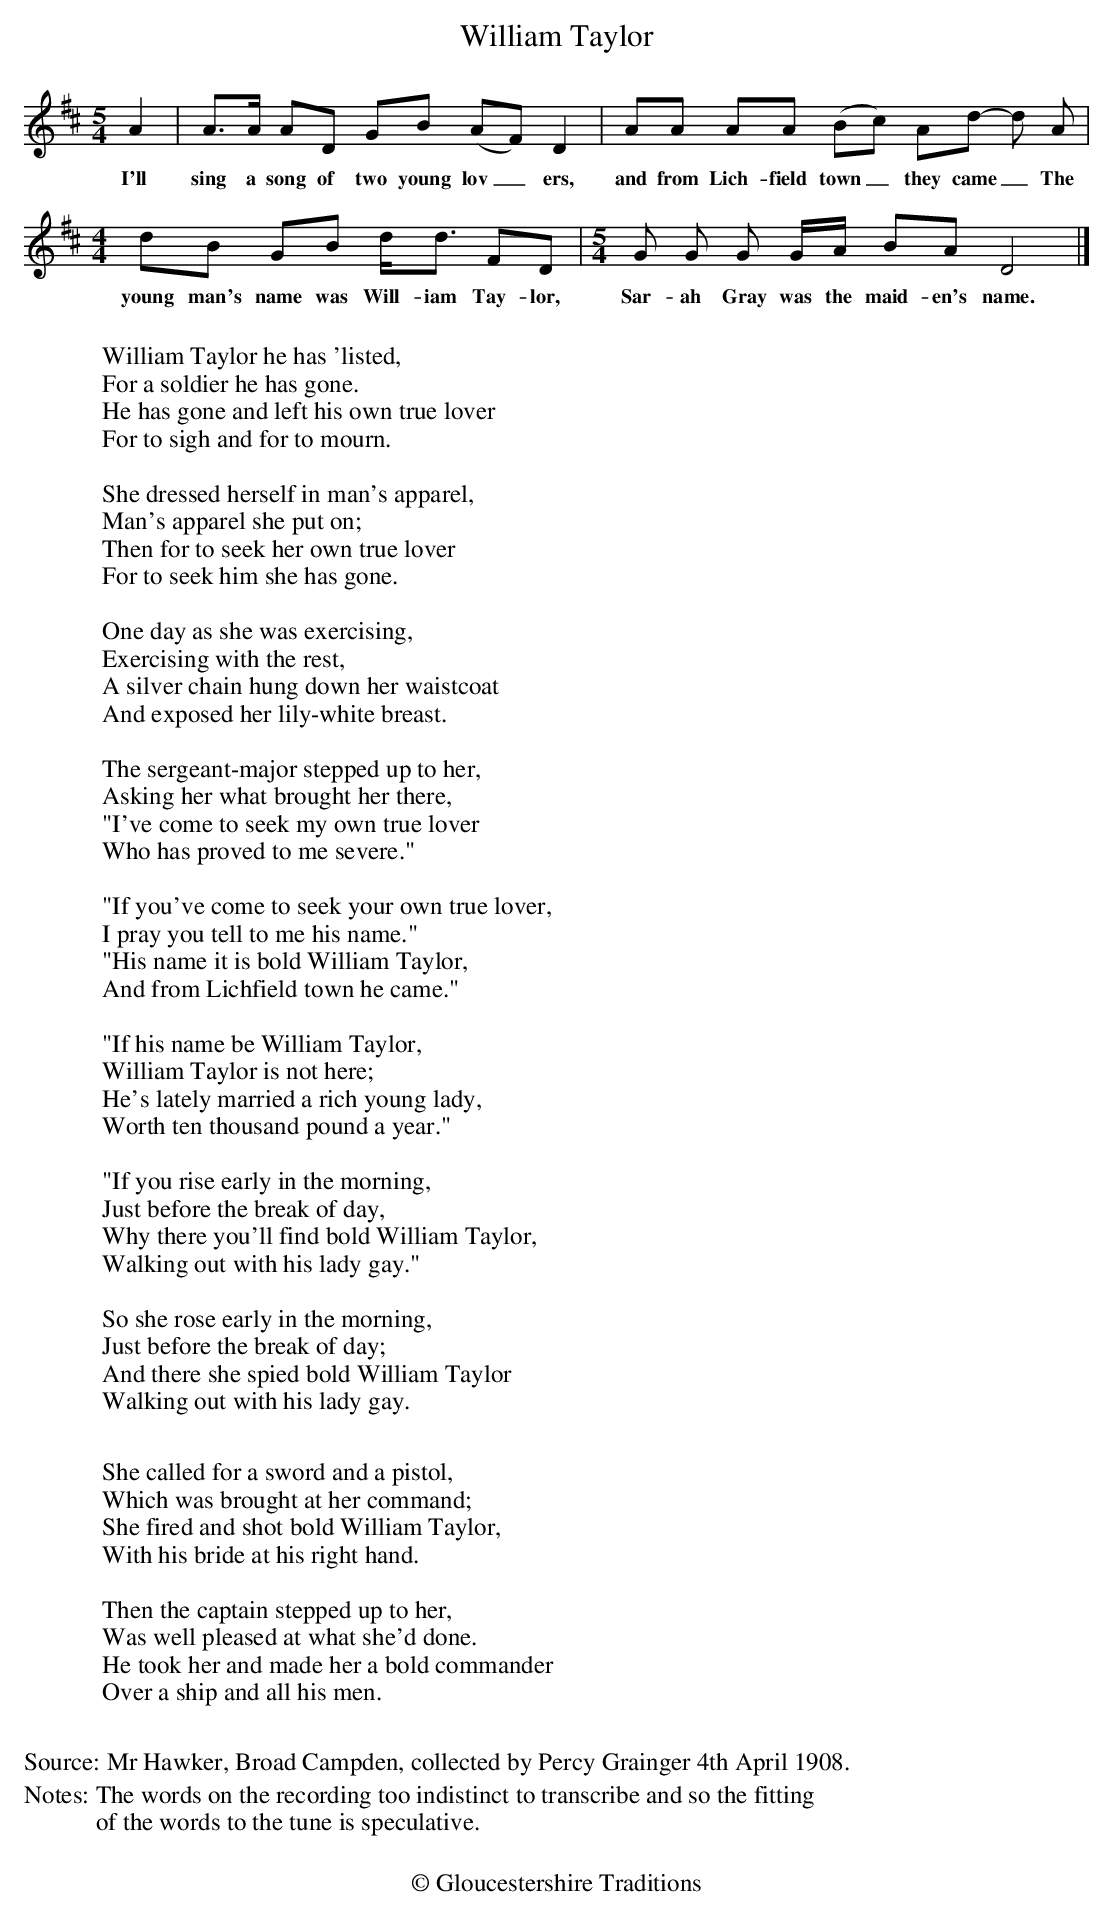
X:1
T:William Taylor
M:5/4
L:1/4
K:Dmaj
A|A/2>A/2 A/2D/2 G/2B/2 (A/2F/2) D|A/2A/2 A/2A/2 (B/2c/2) A/2d/2- d/2 A/2 |
w:I'll sing  a song of two young lov_ers, and from Lich-field town_ they came_ The
[M:4/4] d/2B/2 G/2B/2 d/2<d/2 F/2D/2 | [M:5/4]G/2 G/2 G/2 G/4A/4  B/2A/2 D2 |]
w:young man's name was Will-iam Tay-lor, Sar-ah Gray was the maid-en's name.
W:
W:William Taylor he has 'listed,
W:For a soldier he has gone.
W:He has gone and left his own true lover
W:For to sigh and for to mourn.
W:
W:She dressed herself in man's apparel,
W:Man's apparel she put on;
W:Then for to seek her own true lover
W:For to seek him she has gone.
W:
W:One day as she was exercising,
W:Exercising with the rest,
W:A silver chain hung down her waistcoat
W:And exposed her lily-white breast.
W:
W:The sergeant-major stepped up to her,
W:Asking her what brought her there,
W:"I've come to seek my own true lover
W:Who has proved to me severe."
W:
W:"If you've come to seek your own true lover,
W:I pray you tell to me his name."
W:"His name it is bold William Taylor,
W:And from Lichfield town he came."
W:
W:"If his name be William Taylor,
W:William Taylor is not here;
W:He's lately married a rich young lady,
W:Worth ten thousand pound a year."
W:
W:"If you rise early in the morning,
W:Just before the break of day,
W:Why there you'll find bold William Taylor,
W:Walking out with his lady gay."
W:
W:So she rose early in the morning,
W:Just before the break of day;
W:And there she spied bold William Taylor
W:Walking out with his lady gay.
W:
W:She called for a sword and a pistol,
W:Which was brought at her command;
W:She fired and shot bold William Taylor,
W:With his bride at his right hand.
W:
W:Then the captain stepped up to her,
W:Was well pleased at what she'd done.
W:He took her and made her a bold commander
W:Over a ship and all his men.
W:
